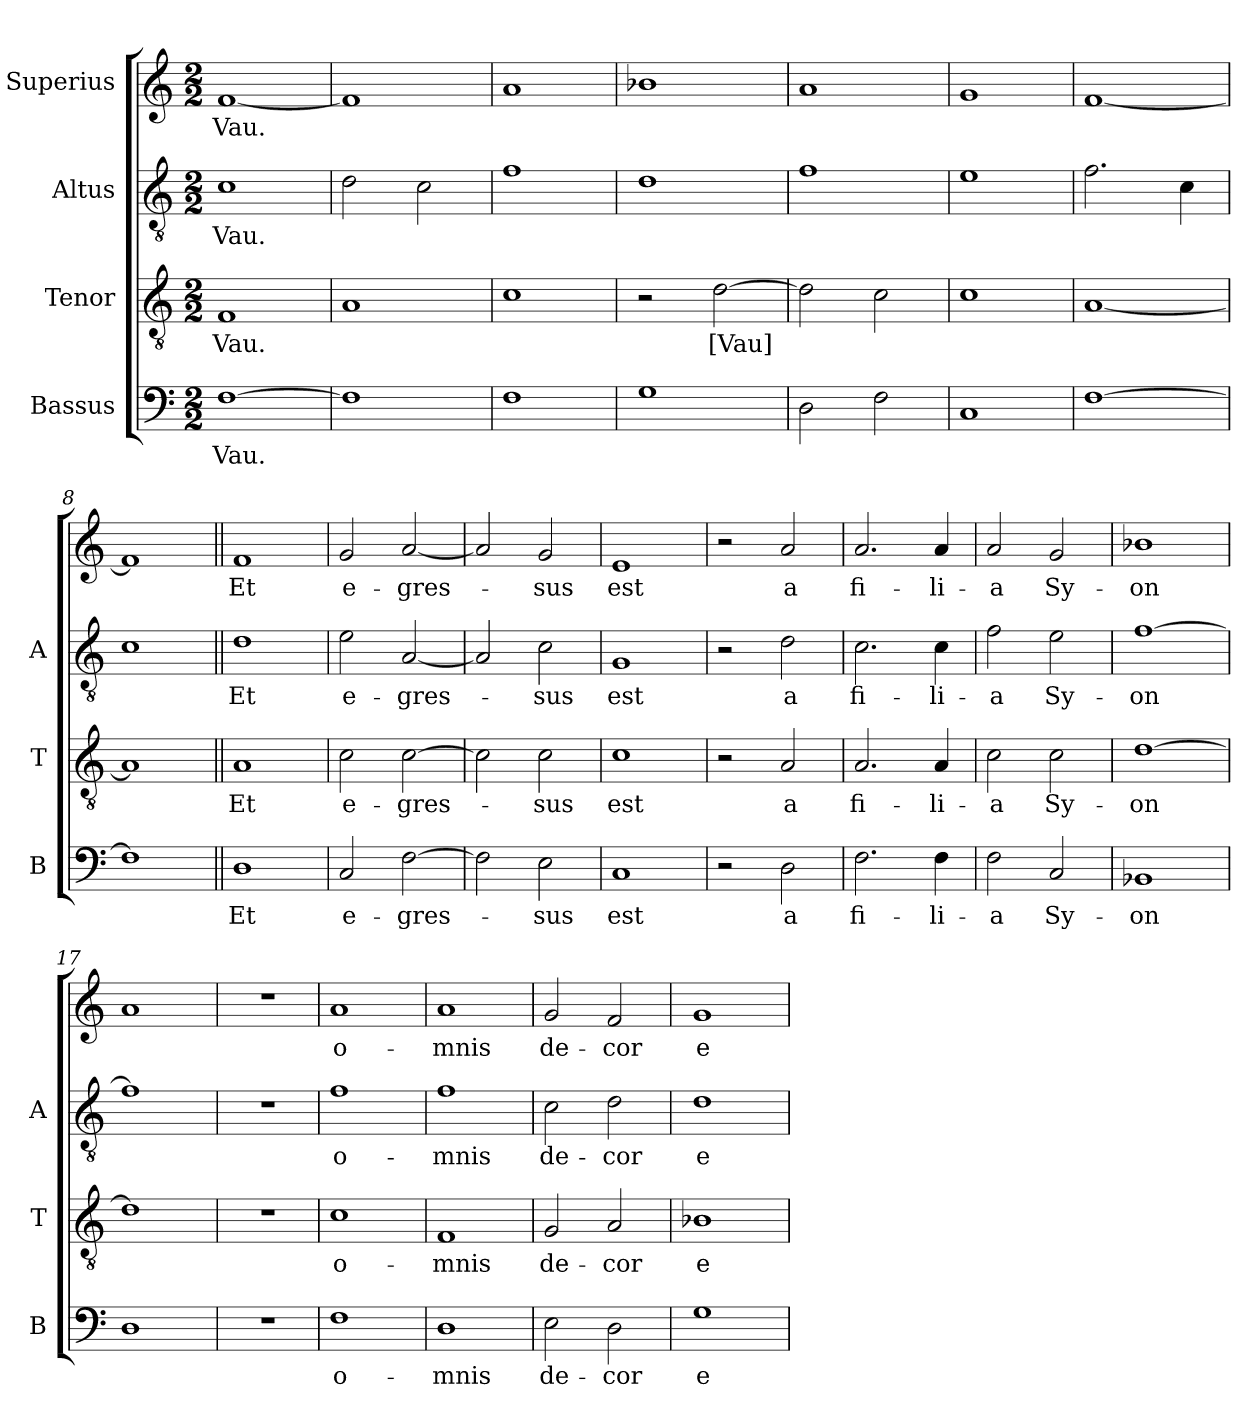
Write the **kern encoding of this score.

**kern	**text	**kern	**text	**kern	**text	**kern	**text
*part4	*part4	*part3	*part3	*part2	*part2	*part1	*part1
*staff4	*staff4	*staff3	*staff3	*staff2	*staff2	*staff1	*staff1
*I"Bassus	*	*I"Tenor	*	*I"Altus	*	*I"Superius	*
*I'B	*	*I'T	*	*I'A	*	*	*
*clefF4	*	*clefGv2	*	*clefGv2	*	*clefG2	*
*k[]	*	*k[]	*	*k[]	*	*k[]	*
*M2/2	*	*M2/2	*	*M2/2	*	*M2/2	*
=1	=1	=1	=1	=1	=1	=1	=1
[1F	Vau.	1F	Vau.	1c	Vau.	[1f	Vau.
=2	=2	=2	=2	=2	=2	=2	=2
1F]	.	1A	.	2d	.	1f]	.
.	.	.	.	2c	.	.	.
=3	=3	=3	=3	=3	=3	=3	=3
1F	.	1c	.	1f	.	1a	.
=4	=4	=4	=4	=4	=4	=4	=4
1G	.	2r	.	1d	.	1b-X	.
.	.	[2d	[Vau]	.	.	.	.
=5	=5	=5	=5	=5	=5	=5	=5
2D	.	2d]	.	1f	.	1a	.
2F	.	2c	.	.	.	.	.
=6	=6	=6	=6	=6	=6	=6	=6
1C	.	1c	.	1e	.	1g	.
=7	=7	=7	=7	=7	=7	=7	=7
[1F	.	[1A	.	2.f	.	[1f	.
.	.	.	.	4c	.	.	.
=8	=8	=8	=8	=8	=8	=8	=8
1F]	.	1A]	.	1c	.	1f]	.
=9||	=9||	=9||	=9||	=9||	=9||	=9||	=9||
1D	Et	1A	Et	1d	Et	1f	Et
=10	=10	=10	=10	=10	=10	=10	=10
2C	e-	2c	e-	2e	e-	2g	e-
[2F	-gres-	[2c	-gres-	[2A	-gres-	[2a	-gres-
=11	=11	=11	=11	=11	=11	=11	=11
2F]	.	2c]	.	2A]	.	2a]	.
2E	-sus	2c	-sus	2c	-sus	2g	-sus
=12	=12	=12	=12	=12	=12	=12	=12
1C	est	1c	est	1G	est	1e	est
=13	=13	=13	=13	=13	=13	=13	=13
2r	.	2r	.	2r	.	2r	.
2D	a	2A	a	2d	a	2a	a
=14	=14	=14	=14	=14	=14	=14	=14
2.F	fi-	2.A	fi-	2.c	fi-	2.a	fi-
4F	-li-	4A	-li-	4c	-li-	4a	-li-
=15	=15	=15	=15	=15	=15	=15	=15
2F	-a	2c	-a	2f	-a	2a	-a
2C	Sy-	2c	Sy-	2e	Sy-	2g	Sy-
=16	=16	=16	=16	=16	=16	=16	=16
1BB-X	-on	[1d	-on	[1f	-on	1b-X	-on
=17	=17	=17	=17	=17	=17	=17	=17
1D	.	1d]	.	1f]	.	1a	.
=18	=18	=18	=18	=18	=18	=18	=18
1r	.	1r	.	1r	.	1r	.
=19	=19	=19	=19	=19	=19	=19	=19
1F	o-	1c	o-	1f	o-	1a	o-
=20	=20	=20	=20	=20	=20	=20	=20
1D	-mnis	1F	-mnis	1f	-mnis	1a	-mnis
=21	=21	=21	=21	=21	=21	=21	=21
2E	de-	2G	de-	2c	de-	2g	de-
2D	-cor	2A	-cor	2d	-cor	2f	-cor
=22	=22	=22	=22	=22	=22	=22	=22
1G	e-	1B-X	e-	1d	e-	1g	e-
=	=	=	=	=	=	=	=
*-	*-	*-	*-	*-	*-	*-	*-
